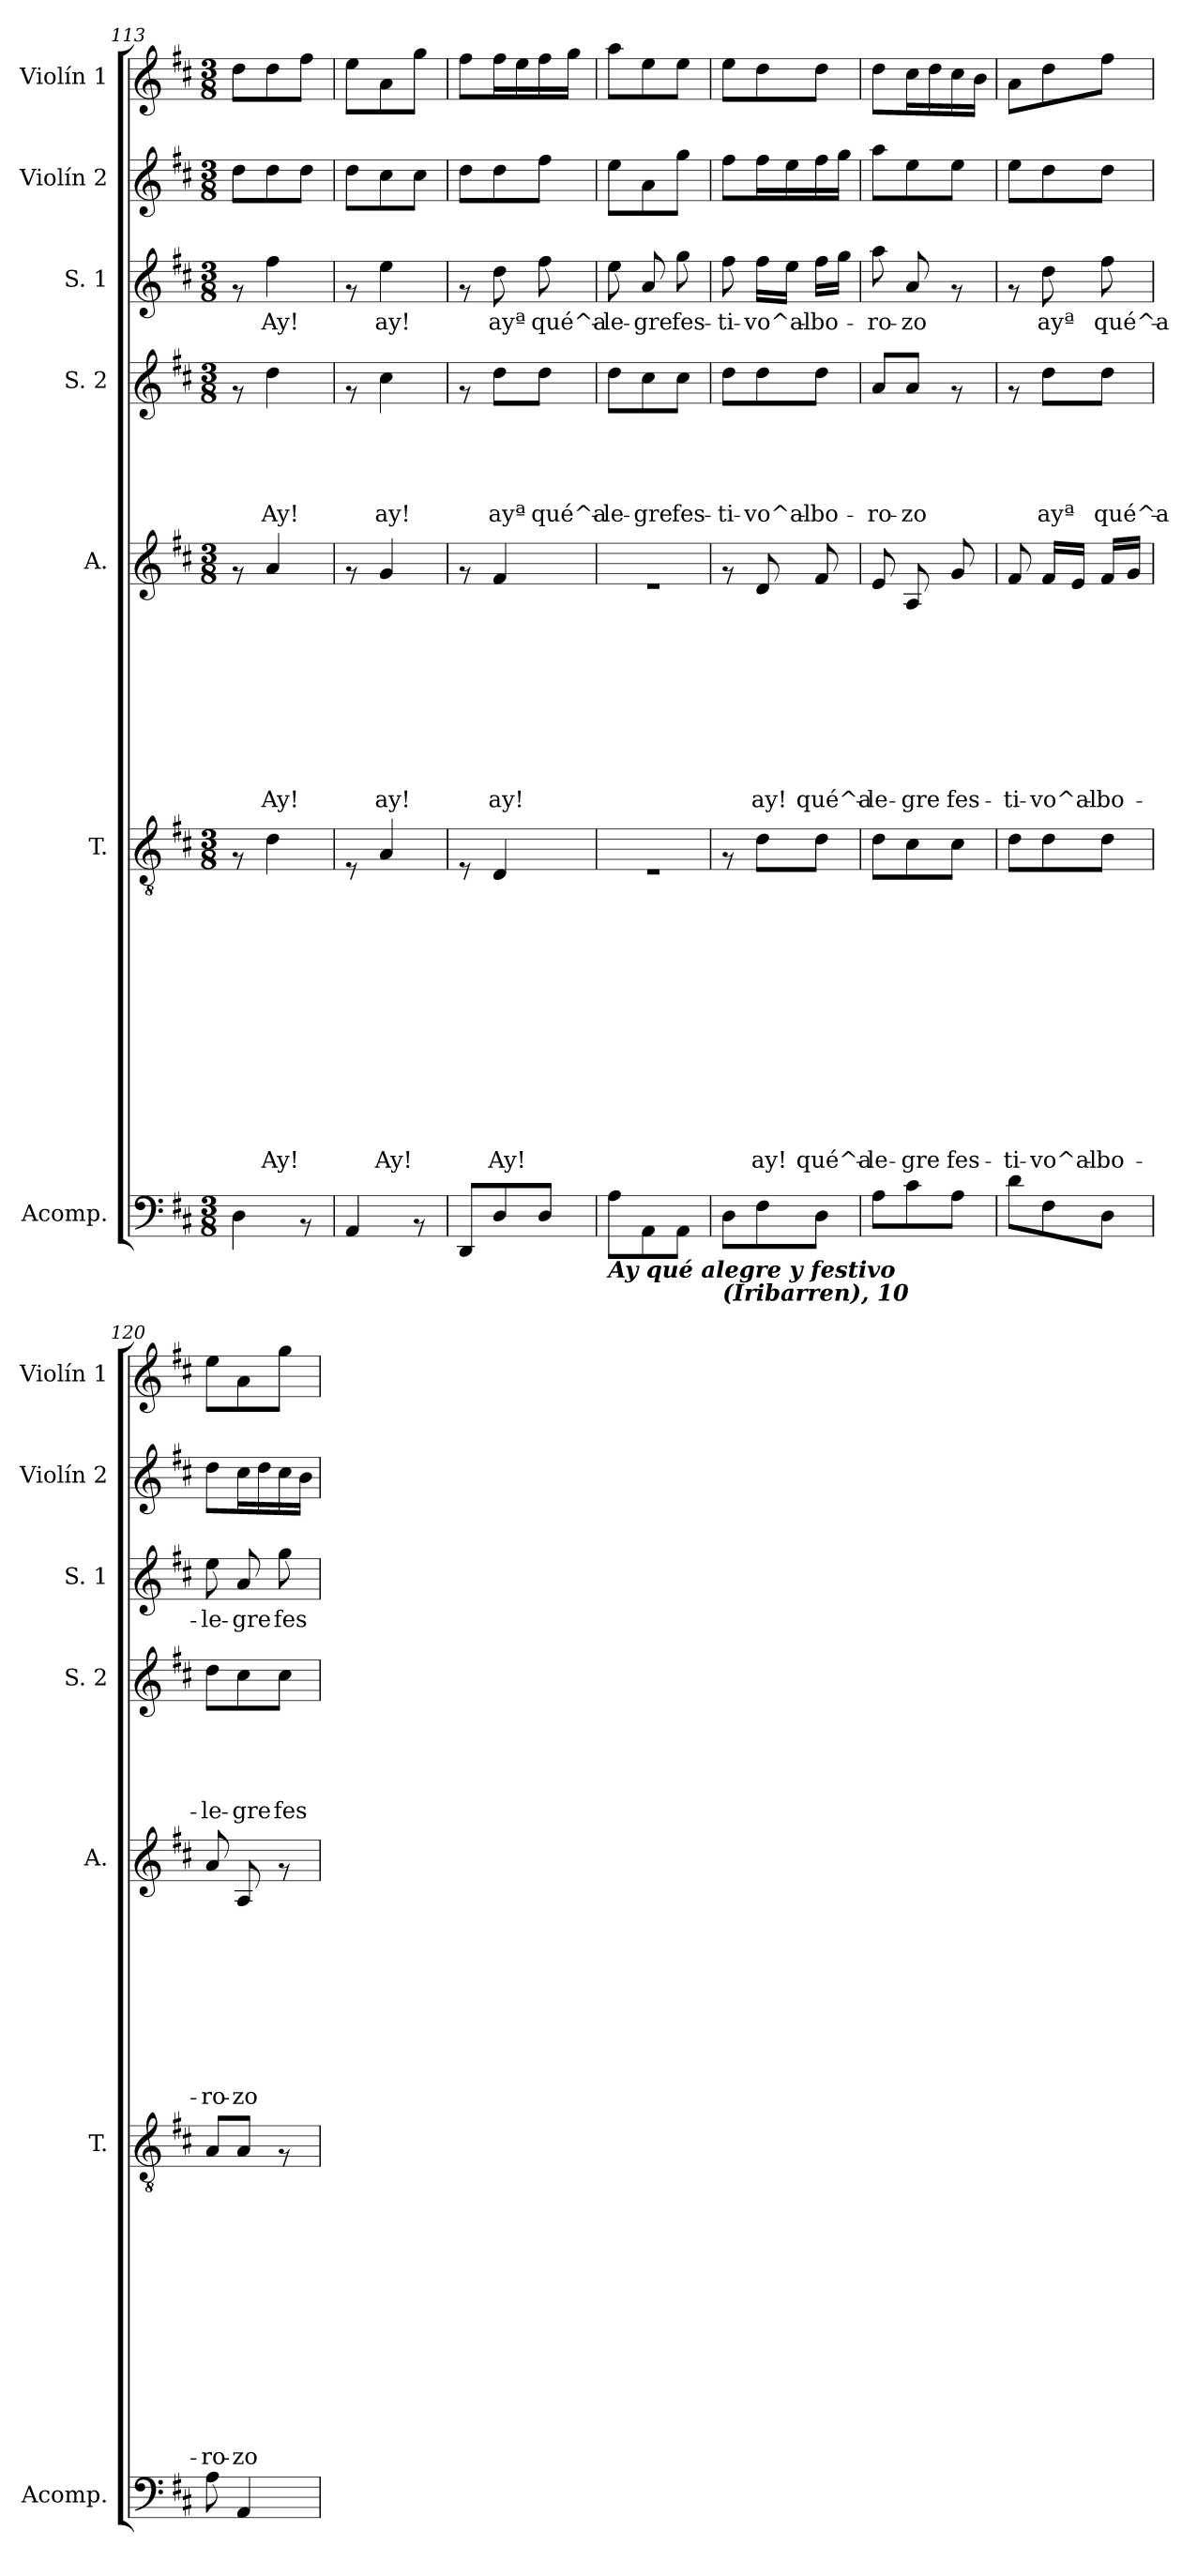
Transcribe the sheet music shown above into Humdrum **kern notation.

**kern	**kern	**text	**text	**text	**text	**text	**text	**text	**text	**text	**text	**text	**text	**text	**kern	**text	**text	**text	**text	**text	**text	**text	**text	**text	**kern	**text	**text	**text	**text	**text	**kern	**text	**kern	**kern
*part7	*part6	*part6	*part6	*part6	*part6	*part6	*part6	*part6	*part6	*part6	*part6	*part6	*part6	*part6	*part5	*part5	*part5	*part5	*part5	*part5	*part5	*part5	*part5	*part5	*part4	*part4	*part4	*part4	*part4	*part4	*part3	*part3	*part2	*part1
*staff7	*staff6	*staff6	*staff6	*staff6	*staff6	*staff6	*staff6	*staff6	*staff6	*staff6	*staff6	*staff6	*staff6	*staff6	*staff5	*staff5	*staff5	*staff5	*staff5	*staff5	*staff5	*staff5	*staff5	*staff5	*staff4	*staff4	*staff4	*staff4	*staff4	*staff4	*staff3	*staff3	*staff2	*staff1
*I"Acomp.	*I"T.	*	*	*	*	*	*	*	*	*	*	*	*	*	*I"A.	*	*	*	*	*	*	*	*	*	*I"S. 2	*	*	*	*	*	*I"S. 1	*	*I"Violín 2	*I"Violín 1
*I'Acomp.	*I'T.	*	*	*	*	*	*	*	*	*	*	*	*	*	*I'A.	*	*	*	*	*	*	*	*	*	*I'S. 2	*	*	*	*	*	*I'S. 1	*	*I'Violín 2	*I'Violín 1
!!LO:LB:g=z
*clefF4	*clefGv2	*	*	*	*	*	*	*	*	*	*	*	*	*	*clefG2	*	*	*	*	*	*	*	*	*	*clefG2	*	*	*	*	*	*clefG2	*	*clefG2	*clefG2
*k[f#c#]	*k[f#c#]	*	*	*	*	*	*	*	*	*	*	*	*	*	*k[f#c#]	*	*	*	*	*	*	*	*	*	*k[f#c#]	*	*	*	*	*	*k[f#c#]	*	*k[f#c#]	*k[f#c#]
*D:	*D:	*	*	*	*	*	*	*	*	*	*	*	*	*	*D:	*	*	*	*	*	*	*	*	*	*D:	*	*	*	*	*	*D:	*	*D:	*D:
*M3/8	*M3/8	*	*	*	*	*	*	*	*	*	*	*	*	*	*M3/8	*	*	*	*	*	*	*	*	*	*M3/8	*	*	*	*	*	*M3/8	*	*M3/8	*M3/8
=113	=113	=113	=113	=113	=113	=113	=113	=113	=113	=113	=113	=113	=113	=113	=113	=113	=113	=113	=113	=113	=113	=113	=113	=113	=113	=113	=113	=113	=113	=113	=113	=113	=113	=113
4D\	8rF	.	.	.	.	.	.	.	.	.	.	.	.	.	8rf	.	.	.	.	.	.	.	.	.	8rf	.	.	.	.	.	8rf	.	8dd\L	8dd\L
!	!	!	!	!	!	!	!	!	!	!	!	!	!	!LO:LY:b	!	!	!	!	!	!	!	!	!	!LO:LY:b	!	!	!	!	!	!LO:LY:b	!	!LO:LY:b	!	!
.	4d\	.	.	.	.	.	.	.	.	.	.	.	.	Ay!	4a/	.	.	.	.	.	.	.	.	Ay!	4dd\	.	.	.	.	Ay!	4ff#\	Ay!	8dd\	8dd\
8rAA	.	.	.	.	.	.	.	.	.	.	.	.	.	.	.	.	.	.	.	.	.	.	.	.	.	.	.	.	.	.	.	.	8dd\J	8ff#\J
=114	=114	=114	=114	=114	=114	=114	=114	=114	=114	=114	=114	=114	=114	=114	=114	=114	=114	=114	=114	=114	=114	=114	=114	=114	=114	=114	=114	=114	=114	=114	=114	=114	=114	=114
4AA/	8rE	.	.	.	.	.	.	.	.	.	.	.	.	.	8rf	.	.	.	.	.	.	.	.	.	8rf	.	.	.	.	.	8rf	.	8dd\L	8ee\L
!	!	!	!	!	!	!	!	!	!	!	!	!	!	!LO:LY:b	!	!	!	!	!	!	!	!	!	!LO:LY:b	!	!	!	!	!	!LO:LY:b	!	!LO:LY:b	!	!
.	4A/	.	.	.	.	.	.	.	.	.	.	.	.	Ay!	4g/	.	.	.	.	.	.	.	.	ay!	4cc#\	.	.	.	.	ay!	4ee\	ay!	8cc#\	8a\
8rAA	.	.	.	.	.	.	.	.	.	.	.	.	.	.	.	.	.	.	.	.	.	.	.	.	.	.	.	.	.	.	.	.	8cc#\J	8gg\J
=115	=115	=115	=115	=115	=115	=115	=115	=115	=115	=115	=115	=115	=115	=115	=115	=115	=115	=115	=115	=115	=115	=115	=115	=115	=115	=115	=115	=115	=115	=115	=115	=115	=115	=115
8DD/L	8rE	.	.	.	.	.	.	.	.	.	.	.	.	.	8rf	.	.	.	.	.	.	.	.	.	8rf	.	.	.	.	.	8rf	.	8dd\L	8ff#\L
!	!	!	!	!	!	!	!	!	!	!	!	!	!	!LO:LY:b	!	!	!	!	!	!	!	!	!	!LO:LY:b	!	!	!	!	!	!LO:LY:b	!	!LO:LY:b	!	!
8D/	4D/	.	.	.	.	.	.	.	.	.	.	.	.	Ay!	4f#/	.	.	.	.	.	.	.	.	ay!	8dd\L	.	.	.	.	ayª	8dd\	ayª	8dd\	16ff#\L
.	.	.	.	.	.	.	.	.	.	.	.	.	.	.	.	.	.	.	.	.	.	.	.	.	.	.	.	.	.	.	.	.	.	16ee\
!	!	!	!	!	!	!	!	!	!	!	!	!	!	!	!	!	!	!	!	!	!	!	!	!	!	!	!	!	!	!LO:LY:b	!	!LO:LY:b	!	!
8D/J	.	.	.	.	.	.	.	.	.	.	.	.	.	.	.	.	.	.	.	.	.	.	.	.	8dd\J	.	.	.	.	qué^a-	8ff#\	qué^a-	8ff#\J	16ff#\
.	.	.	.	.	.	.	.	.	.	.	.	.	.	.	.	.	.	.	.	.	.	.	.	.	.	.	.	.	.	.	.	.	.	16gg\JJ
=116	=116	=116	=116	=116	=116	=116	=116	=116	=116	=116	=116	=116	=116	=116	=116	=116	=116	=116	=116	=116	=116	=116	=116	=116	=116	=116	=116	=116	=116	=116	=116	=116	=116	=116
!LO:TX:b:Bi:t=Ay qué alegre y festivo	!	!	!	!	!	!	!	!	!	!	!	!	!	!	!	!	!	!	!	!	!	!	!	!	!	!	!	!	!	!	!	!	!	!
!	!	!	!	!	!	!	!	!	!	!	!	!	!	!	!	!	!	!	!	!	!	!	!	!	!	!	!	!	!	!LO:LY:b	!	!LO:LY:b	!	!
8A\L	4.rE	.	.	.	.	.	.	.	.	.	.	.	.	.	4.re	.	.	.	.	.	.	.	.	.	8dd\L	.	.	.	.	-le-	8ee\	-le-	8ee\L	8aa\L
!	!	!	!	!	!	!	!	!	!	!	!	!	!	!	!	!	!	!	!	!	!	!	!	!	!	!	!	!	!	!LO:LY:b	!	!LO:LY:b	!	!
8AA\	.	.	.	.	.	.	.	.	.	.	.	.	.	.	.	.	.	.	.	.	.	.	.	.	8cc#\	.	.	.	.	-gre	8a/	-gre	8a\	8ee\
!	!	!	!	!	!	!	!	!	!	!	!	!	!	!	!	!	!	!	!	!	!	!	!	!	!	!	!	!	!	!LO:LY:b	!	!LO:LY:b	!	!
8AA\J	.	.	.	.	.	.	.	.	.	.	.	.	.	.	.	.	.	.	.	.	.	.	.	.	8cc#\J	.	.	.	.	fes-	8gg\	fes-	8gg\J	8ee\J
=117	=117	=117	=117	=117	=117	=117	=117	=117	=117	=117	=117	=117	=117	=117	=117	=117	=117	=117	=117	=117	=117	=117	=117	=117	=117	=117	=117	=117	=117	=117	=117	=117	=117	=117
!LO:TX:b:Bi:t=(Iribarren), 10	!	!	!	!	!	!	!	!	!	!	!	!	!	!	!	!	!	!	!	!	!	!	!	!	!	!	!	!	!	!	!	!	!	!
!	!	!	!	!	!	!	!	!	!	!	!	!	!	!	!	!	!	!	!	!	!	!	!	!	!	!	!	!	!	!LO:LY:b	!	!LO:LY:b	!	!
8D\L	8rF	.	.	.	.	.	.	.	.	.	.	.	.	.	8rf	.	.	.	.	.	.	.	.	.	8dd\L	.	.	.	.	-ti-	8ff#\	-ti-	8ff#\L	8ee\L
!	!	!	!	!	!	!	!	!	!	!	!	!	!	!LO:LY:b	!	!	!	!	!	!	!	!	!	!LO:LY:b	!	!	!	!	!	!LO:LY:b	!	!LO:LY:b	!	!
8F#\	8d\L	.	.	.	.	.	.	.	.	.	.	.	.	ay!	8d/	.	.	.	.	.	.	.	.	ay!	8dd\	.	.	.	.	-vo^al-	16ff#\LL	-vo^al-	16ff#\L	8dd\
.	.	.	.	.	.	.	.	.	.	.	.	.	.	.	.	.	.	.	.	.	.	.	.	.	.	.	.	.	.	.	16ee\JJ	.	16ee\	.
!	!	!	!	!	!	!	!	!	!	!	!	!	!	!LO:LY:b	!	!	!	!	!	!	!	!	!	!LO:LY:b	!	!	!	!	!	!LO:LY:b	!	!LO:LY:b	!	!
8D\J	8d\J	.	.	.	.	.	.	.	.	.	.	.	.	qué^a-	8f#/	.	.	.	.	.	.	.	.	qué^a-	8dd\J	.	.	.	.	-bo-	16ff#\LL	-bo-	16ff#\	8dd\J
.	.	.	.	.	.	.	.	.	.	.	.	.	.	.	.	.	.	.	.	.	.	.	.	.	.	.	.	.	.	.	16gg\JJ	.	16gg\JJ	.
=118	=118	=118	=118	=118	=118	=118	=118	=118	=118	=118	=118	=118	=118	=118	=118	=118	=118	=118	=118	=118	=118	=118	=118	=118	=118	=118	=118	=118	=118	=118	=118	=118	=118	=118
!	!	!	!	!	!	!	!	!	!	!	!	!	!	!LO:LY:b	!	!	!	!	!	!	!	!	!	!LO:LY:b	!	!	!	!	!	!LO:LY:b	!	!LO:LY:b	!	!
8A\L	8d\L	.	.	.	.	.	.	.	.	.	.	.	.	-le-	8e/	.	.	.	.	.	.	.	.	-le-	8a/L	.	.	.	.	-ro-	8aa\	-ro-	8aa\L	8dd\L
!	!	!	!	!	!	!	!	!	!	!	!	!	!	!LO:LY:b	!	!	!	!	!	!	!	!	!	!LO:LY:b	!	!	!	!	!	!LO:LY:b	!	!LO:LY:b	!	!
8c#\	8c#\	.	.	.	.	.	.	.	.	.	.	.	.	-gre	8A/	.	.	.	.	.	.	.	.	-gre	8a/J	.	.	.	.	-zo	8a/	-zo	8ee\	16cc#\L
.	.	.	.	.	.	.	.	.	.	.	.	.	.	.	.	.	.	.	.	.	.	.	.	.	.	.	.	.	.	.	.	.	.	16dd\
!	!	!	!	!	!	!	!	!	!	!	!	!	!	!LO:LY:b	!	!	!	!	!	!	!	!	!	!LO:LY:b	!	!	!	!	!	!	!	!	!	!
8A\J	8c#\J	.	.	.	.	.	.	.	.	.	.	.	.	fes-	8g/	.	.	.	.	.	.	.	.	fes-	8rf	.	.	.	.	.	8rf	.	8ee\J	16cc#\
.	.	.	.	.	.	.	.	.	.	.	.	.	.	.	.	.	.	.	.	.	.	.	.	.	.	.	.	.	.	.	.	.	.	16b\JJ
!!LO:PB:g=z
=119	=119	=119	=119	=119	=119	=119	=119	=119	=119	=119	=119	=119	=119	=119	=119	=119	=119	=119	=119	=119	=119	=119	=119	=119	=119	=119	=119	=119	=119	=119	=119	=119	=119	=119
!	!	!	!	!	!	!	!	!	!	!	!	!	!	!LO:LY:b	!	!	!	!	!	!	!	!	!	!LO:LY:b	!	!	!	!	!	!	!	!	!	!
8d\L	8d\L	.	.	.	.	.	.	.	.	.	.	.	.	-ti-	8f#/	.	.	.	.	.	.	.	.	-ti-	8rf	.	.	.	.	.	8rf	.	8ee\L	8a\L
!	!	!	!	!	!	!	!	!	!	!	!	!	!	!LO:LY:b	!	!	!	!	!	!	!	!	!	!LO:LY:b	!	!	!	!	!	!LO:LY:b	!	!LO:LY:b	!	!
8F#\	8d\	.	.	.	.	.	.	.	.	.	.	.	.	-vo^al-	16f#/LL	.	.	.	.	.	.	.	.	-vo^al-	8dd\L	.	.	.	.	ayª	8dd\	ayª	8dd\	8dd\
.	.	.	.	.	.	.	.	.	.	.	.	.	.	.	16e/JJ	.	.	.	.	.	.	.	.	.	.	.	.	.	.	.	.	.	.	.
!	!	!	!	!	!	!	!	!	!	!	!	!	!	!LO:LY:b	!	!	!	!	!	!	!	!	!	!LO:LY:b	!	!	!	!	!	!LO:LY:b	!	!LO:LY:b	!	!
8D\J	8d\J	.	.	.	.	.	.	.	.	.	.	.	.	-bo-	16f#/LL	.	.	.	.	.	.	.	.	-bo-	8dd\J	.	.	.	.	qué^a-	8ff#\	qué^a-	8dd\J	8ff#\J
.	.	.	.	.	.	.	.	.	.	.	.	.	.	.	16g/JJ	.	.	.	.	.	.	.	.	.	.	.	.	.	.	.	.	.	.	.
=120	=120	=120	=120	=120	=120	=120	=120	=120	=120	=120	=120	=120	=120	=120	=120	=120	=120	=120	=120	=120	=120	=120	=120	=120	=120	=120	=120	=120	=120	=120	=120	=120	=120	=120
!	!	!	!	!	!	!	!	!	!	!	!	!	!	!LO:LY:b	!	!	!	!	!	!	!	!	!	!LO:LY:b	!	!	!	!	!	!LO:LY:b	!	!LO:LY:b	!	!
8A\	8A/L	.	.	.	.	.	.	.	.	.	.	.	.	-ro-	8a/	.	.	.	.	.	.	.	.	-ro-	8dd\L	.	.	.	.	-le-	8ee\	-le-	8dd\L	8ee\L
!	!	!	!	!	!	!	!	!	!	!	!	!	!	!LO:LY:b	!	!	!	!	!	!	!	!	!	!LO:LY:b	!	!	!	!	!	!LO:LY:b	!	!LO:LY:b	!	!
4AA/	8A/J	.	.	.	.	.	.	.	.	.	.	.	.	-zo	8A/	.	.	.	.	.	.	.	.	-zo	8cc#\	.	.	.	.	-gre	8a/	-gre	16cc#\L	8a\
.	.	.	.	.	.	.	.	.	.	.	.	.	.	.	.	.	.	.	.	.	.	.	.	.	.	.	.	.	.	.	.	.	16dd\	.
!	!	!	!	!	!	!	!	!	!	!	!	!	!	!	!	!	!	!	!	!	!	!	!	!	!	!	!	!	!	!LO:LY:b	!	!LO:LY:b	!	!
.	8rF	.	.	.	.	.	.	.	.	.	.	.	.	.	8rf	.	.	.	.	.	.	.	.	.	8cc#\J	.	.	.	.	fes-	8gg\	fes-	16cc#\	8gg\J
.	.	.	.	.	.	.	.	.	.	.	.	.	.	.	.	.	.	.	.	.	.	.	.	.	.	.	.	.	.	.	.	.	16b\JJ	.
=	=	=	=	=	=	=	=	=	=	=	=	=	=	=	=	=	=	=	=	=	=	=	=	=	=	=	=	=	=	=	=	=	=	=
*-	*-	*-	*-	*-	*-	*-	*-	*-	*-	*-	*-	*-	*-	*-	*-	*-	*-	*-	*-	*-	*-	*-	*-	*-	*-	*-	*-	*-	*-	*-	*-	*-	*-	*-
